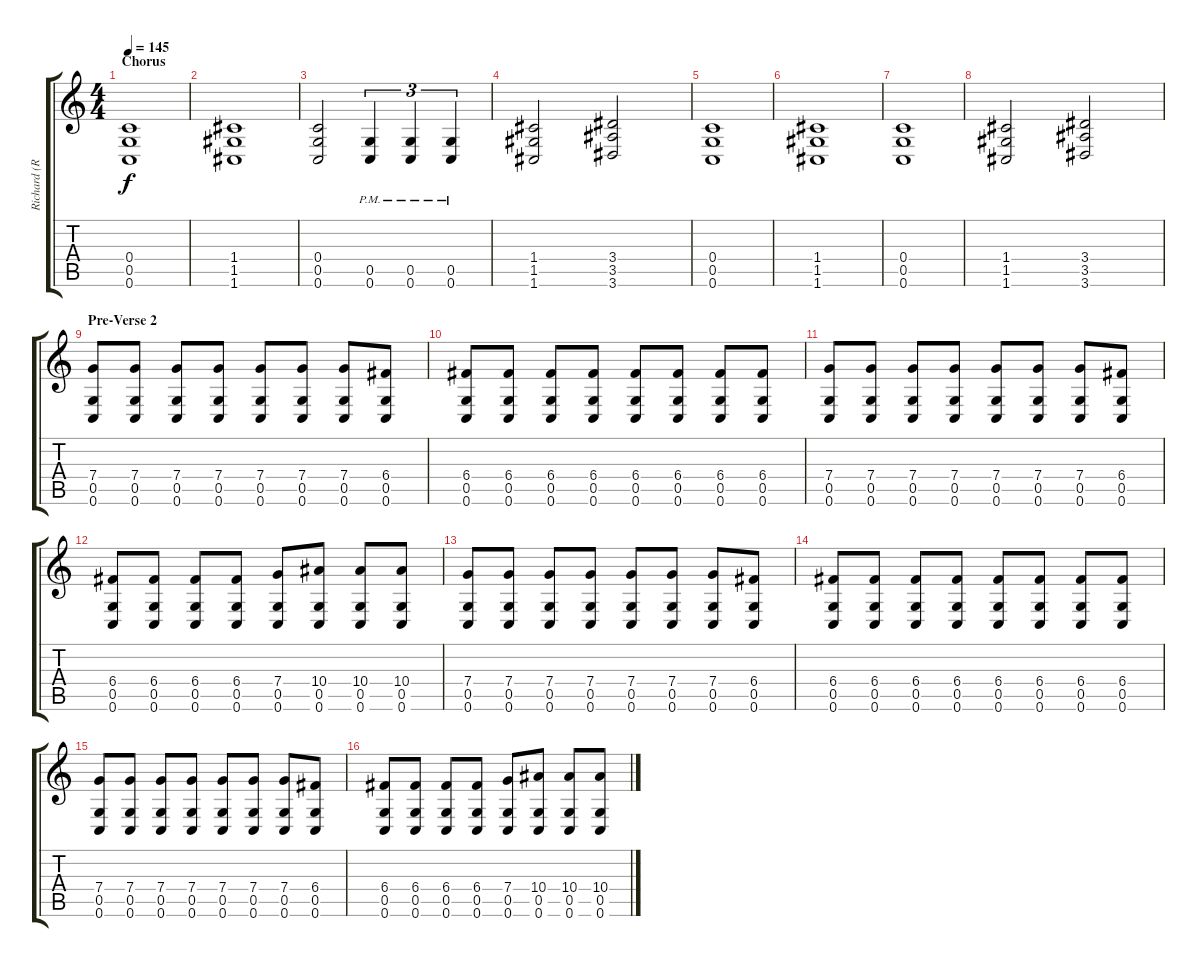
\track ("Richard (Rythm)" "Richard (R") {instrument distortionguitar}
\staff {score tabs}
\tuning (D4 A3 F3 C3 G2 C2) {hide}
\ts (4 4)
\section ("" "Chorus")
\tempo 145
\clef g2
\ks c
(0.4 0.5 0.6).1{dy f} |
(1.4 1.5 1.6).1 |
(0.4 0.5 0.6).2 (0.5{pm} 0.6{pm}).4{tu (3 2)} (0.5{pm} 0.6{pm}).4{tu (3 2)} (0.5{pm} 0.6{pm}).4{tu (3 2)} |
(1.4 1.5 1.6).2 (3.4 3.5 3.6).2 |
(0.4 0.5 0.6).1 |
(1.4 1.5 1.6).1 |
(0.4 0.5 0.6).1 |
(1.4 1.5 1.6).2 (3.4 3.5 3.6).2 |
\section ("" "Pre-Verse 2")
(7.4 0.5 0.6).8 (7.4 0.5 0.6).8 (7.4 0.5 0.6).8 (7.4 0.5 0.6).8 (7.4 0.5 0.6).8 (7.4 0.5 0.6).8 (7.4 0.5 0.6).8 (6.4 0.5 0.6).8 |
(6.4 0.5 0.6).8 (6.4 0.5 0.6).8 (6.4 0.5 0.6).8 (6.4 0.5 0.6).8 (6.4 0.5 0.6).8 (6.4 0.5 0.6).8 (6.4 0.5 0.6).8 (6.4 0.5 0.6).8 |
(7.4 0.5 0.6).8 (7.4 0.5 0.6).8 (7.4 0.5 0.6).8 (7.4 0.5 0.6).8 (7.4 0.5 0.6).8 (7.4 0.5 0.6).8 (7.4 0.5 0.6).8 (6.4 0.5 0.6).8 |
(6.4 0.5 0.6).8 (6.4 0.5 0.6).8 (6.4 0.5 0.6).8 (6.4 0.5 0.6).8 (7.4 0.5 0.6).8 (10.4 0.5 0.6).8 (10.4 0.5 0.6).8 (10.4 0.5 0.6).8 |
(7.4 0.5 0.6).8 (7.4 0.5 0.6).8 (7.4 0.5 0.6).8 (7.4 0.5 0.6).8 (7.4 0.5 0.6).8 (7.4 0.5 0.6).8 (7.4 0.5 0.6).8 (6.4 0.5 0.6).8 |
(6.4 0.5 0.6).8 (6.4 0.5 0.6).8 (6.4 0.5 0.6).8 (6.4 0.5 0.6).8 (6.4 0.5 0.6).8 (6.4 0.5 0.6).8 (6.4 0.5 0.6).8 (6.4 0.5 0.6).8 |
(7.4 0.5 0.6).8 (7.4 0.5 0.6).8 (7.4 0.5 0.6).8 (7.4 0.5 0.6).8 (7.4 0.5 0.6).8 (7.4 0.5 0.6).8 (7.4 0.5 0.6).8 (6.4 0.5 0.6).8 |
(6.4 0.5 0.6).8 (6.4 0.5 0.6).8 (6.4 0.5 0.6).8 (6.4 0.5 0.6).8 (7.4 0.5 0.6).8 (10.4 0.5 0.6).8 (10.4 0.5 0.6).8 (10.4 0.5 0.6).8
